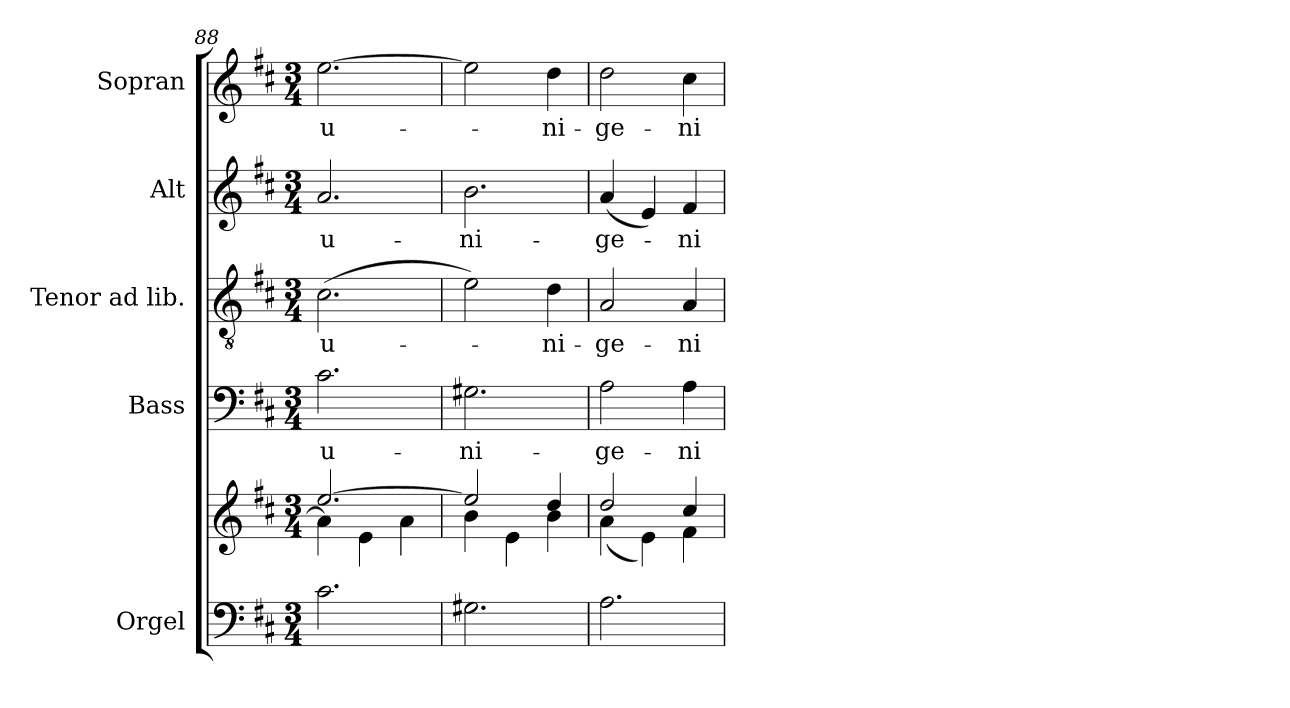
**kern	**kern	**kern	**text	**kern	**text	**kern	**text	**kern	**text
*part5	*part5	*part4	*part4	*part3	*part3	*part2	*part2	*part1	*part1
*staff6	*staff5	*staff4	*staff4	*staff3	*staff3	*staff2	*staff2	*staff1	*staff1
*I"Orgel	*	*I"Bass	*	*I"Tenor ad lib.	*	*I"Alt	*	*I"Sopran	*
*I'Org.	*	*I'B.	*	*I'T.	*	*I'A.	*	*I'S.	*
*clefF4	*clefG2	*clefF4	*	*clefGv2	*	*clefG2	*	*clefG2	*
*k[f#c#]	*k[f#c#]	*k[f#c#]	*	*k[f#c#]	*	*k[f#c#]	*	*k[f#c#]	*
*D:	*D:	*D:	*	*D:	*	*D:	*	*D:	*
*M3/4	*M3/4	*M3/4	*	*M3/4	*	*M3/4	*	*M3/4	*
=88	=88	=88	=88	=88	=88	=88	=88	=88	=88
*	*^	*	*	*	*	*	*	*	*
!	!	!	!	!LO:LY:b	!	!LO:LY:b	!	!LO:LY:b	!	!LO:LY:b
2.c#\	[>2.ee/	4a\]	2.c#\	u-	(>2.c#\	u-	2.a/	u-	[2.ee\	u-
.	.	4e\	.	.	.	.	.	.	.	.
.	.	4a\	.	.	.	.	.	.	.	.
=89	=89	=89	=89	=89	=89	=89	=89	=89	=89	=89
!	!	!	!	!LO:LY:b	!	!	!	!LO:LY:b	!	!
2.G#X\	2ee/]	4b\	2.G#X\	-ni-	2e\)	.	2.b\	-ni-	2ee\]	.
.	.	4e\	.	.	.	.	.	.	.	.
!	!	!	!	!	!	!LO:LY:b	!	!	!	!LO:LY:b
.	4dd/	4b\	.	.	4d\	-ni-	.	.	4dd\	-ni-
=90	=90	=90	=90	=90	=90	=90	=90	=90	=90	=90
!	!	!	!	!LO:LY:b	!	!LO:LY:b	!	!LO:LY:b	!	!LO:LY:b
2.A\	2dd/	(<4a\	2A\	-ge-	2A/	-ge-	(<4a/	-ge-	2dd\	-ge-
.	.	4e\)	.	.	.	.	4e/)	.	.	.
!	!	!	!	!LO:LY:b	!	!LO:LY:b	!	!LO:LY:b	!	!LO:LY:b
.	4cc#/	4f#\	4A\	-ni-	4A/	-ni-	4f#/	-ni-	4cc#\	-ni-
*	*v	*v	*	*	*	*	*	*	*	*
=	=	=	=	=	=	=	=	=	=
*-	*-	*-	*-	*-	*-	*-	*-	*-	*-
